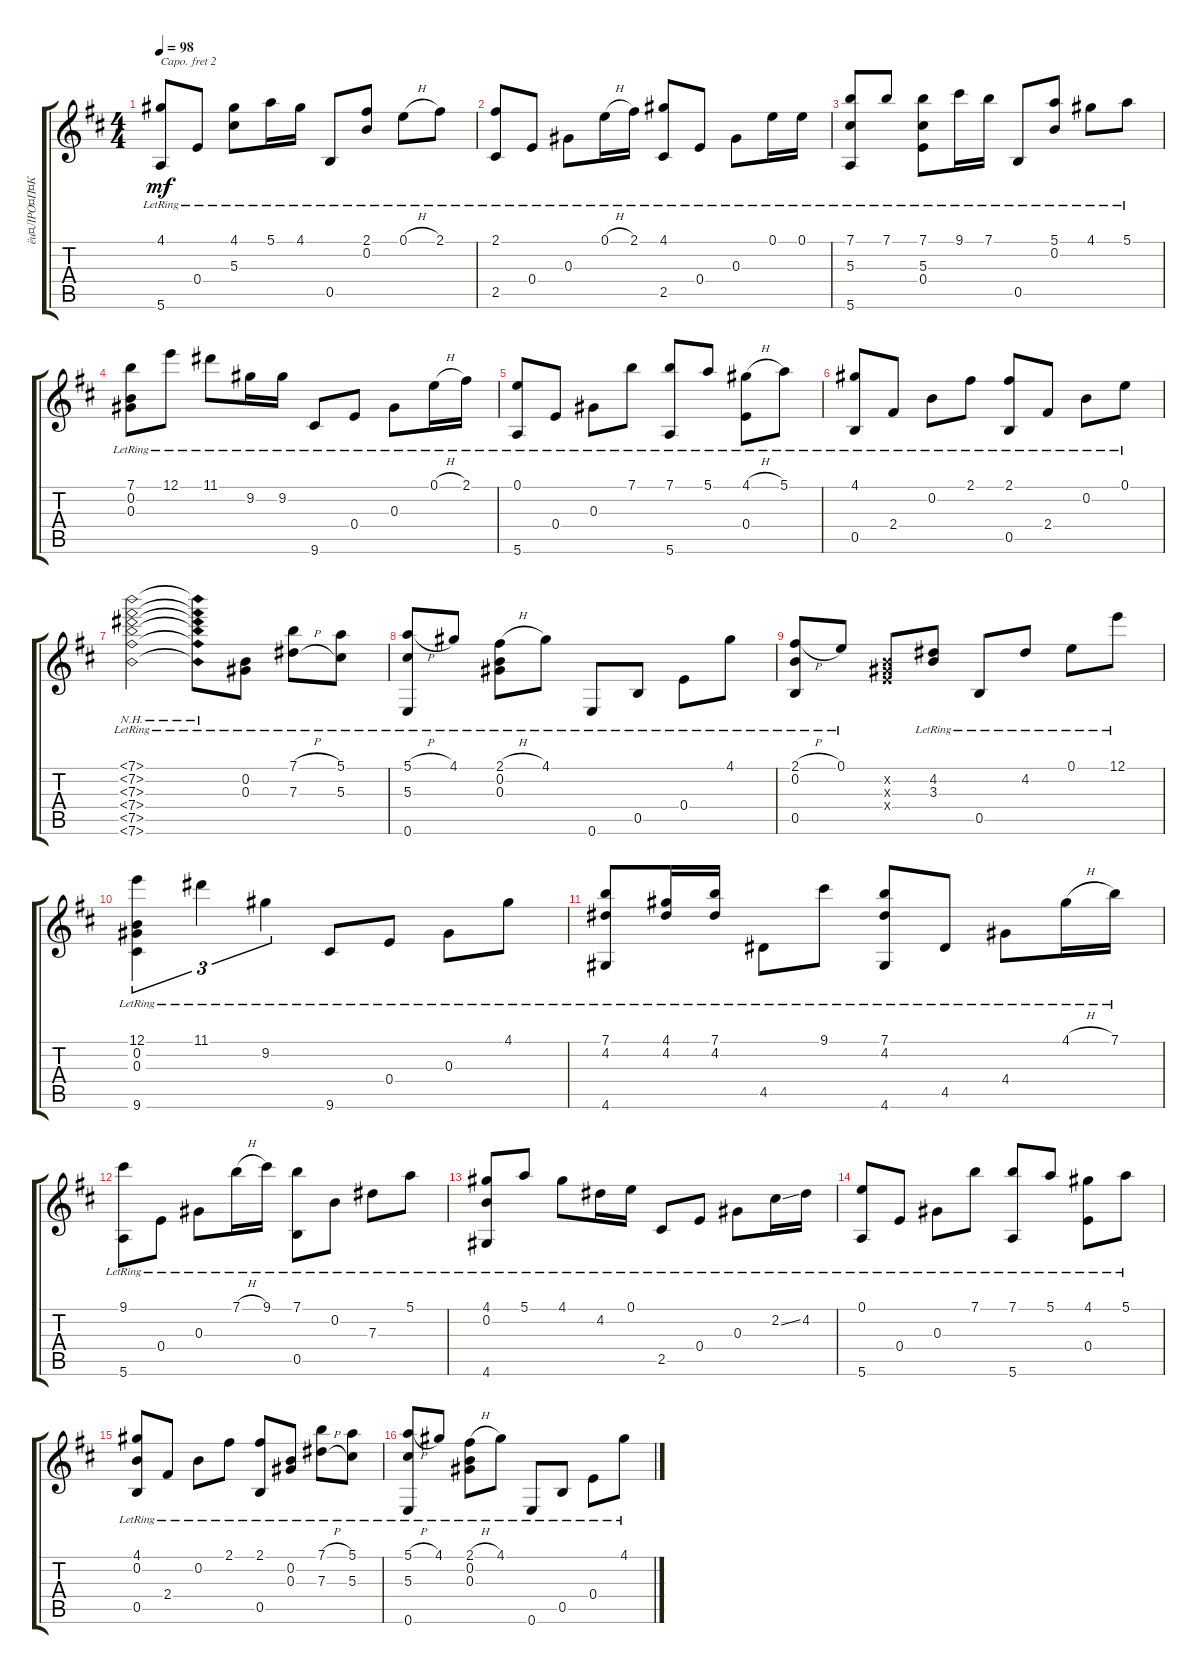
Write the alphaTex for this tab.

\track ("ёи¤ЛРО¤П¤К¤¤¤±¤м¤Й" "ёи¤ЛРО¤П¤К") {instrument acousticguitarsteel}
\staff {score tabs}
\capo 2
\tuning (D4 A3 Gb3 D3 A2 D2) {hide}
\ts (4 4)
\tempo 98
\clef g2
\ks d
(4.1{lr} 5.6{lr}).8{dy mf} 0.4{lr}.8 (4.1{lr} 5.3{lr}).8 5.1{lr}.16 4.1{lr}.16 0.5{lr}.8 (2.1{lr} 0.2{lr}).8 0.1{h lr}.8 2.1{lr}.8 |
(2.1{lr} 2.5{lr}).8 0.4{lr}.8 0.3{lr}.8 0.1{h lr}.16 2.1{lr}.16 (4.1{lr} 2.5{lr}).8 0.4{lr}.8 0.3{lr}.8 0.1{lr}.16 0.1{lr}.16 |
(7.1{lr} 5.3{lr} 5.6{lr}).8 7.1{lr}.8 (7.1{lr} 5.3{lr} 0.4{lr}).8 9.1{lr}.16 7.1{lr}.16 0.5{lr}.8 (5.1{lr} 0.2{lr}).8 4.1{lr}.8 5.1{lr}.8 |
(7.1{lr} 0.2{lr} 0.3{lr}).8 12.1{lr}.8 11.1{lr}.8 9.2{lr}.16 9.2{lr}.16 9.6{lr}.8 0.4{lr}.8 0.3{lr}.8 0.1{h lr}.16 2.1{lr}.16 |
(0.1{lr} 5.6{lr}).8 0.4{lr}.8 0.3{lr}.8 7.1{lr}.8 (7.1{lr} 5.6{lr}).8 5.1{lr}.8 (4.1{h lr} 0.4{lr}).8 5.1{lr}.8 |
(4.1{lr} 0.5{lr}).8 2.4{lr}.8 0.2{lr}.8 2.1{lr}.8 (2.1{lr} 0.5{lr}).8 2.4{lr}.8 0.2{lr}.8 0.1{lr}.8 |
(7.1{nh lr} 7.2{nh lr} 7.3{nh lr} 7.4{nh lr} 7.5{nh lr} 7.6{nh lr}).2 (7.1{nh lr t} 7.2{nh lr t} 7.3{nh lr t} 7.4{nh lr t} 7.5{nh lr t} 7.6{nh lr t}).8 (0.2{lr} 0.3{lr}).8 (7.1{h lr} 7.3{h lr}).8 (5.1{lr} 5.3{lr}).8 |
(5.1{h lr} 5.3{lr} 0.6{lr}).8 4.1{lr}.8 (2.1{h lr} 0.2{lr} 0.3{lr}).8 4.1{lr}.8 0.6{lr}.8 0.5{lr}.8 0.4{lr}.8 4.1{lr}.8 |
(2.1{h lr} 0.2{lr} 0.5{lr}).8 0.1{lr}.8 (0.2{x} 0.3{x} 0.4{x}).8 (4.2{lr} 3.3{lr}).8 0.5{lr}.8 4.2{lr}.8 0.1{lr}.8 12.1{lr}.8 |
(12.1{lr} 0.2{lr} 0.3{lr} 9.6{lr}).4{tu (3 2)} 11.1{lr}.4{tu (3 2)} 9.2{lr}.4{tu (3 2)} 9.6{lr}.8 0.4{lr}.8 0.3{lr}.8 4.1{lr}.8 |
(7.1{lr} 4.2{lr} 4.6{lr}).8 (4.1{lr} 4.2{lr}).16 (7.1{lr} 4.2{lr}).16 4.5{lr}.8 9.1{lr}.8 (7.1{lr} 4.2{lr} 4.6{lr}).8 4.5{lr}.8 4.4{lr}.8 4.1{h lr}.16 7.1{lr}.16 |
(9.1{lr} 5.6{lr}).8 0.4{lr}.8 0.3{lr}.8 7.1{h lr}.16 9.1{lr}.16 (7.1{lr} 0.5{lr}).8 0.2{lr}.8 7.3{lr}.8 5.1{lr}.8 |
(4.1{lr} 0.2{lr} 4.6{lr}).8 5.1{lr}.8 4.1{lr}.8 4.2{lr}.16 0.1{lr}.16 2.5{lr}.8 0.4{lr}.8 0.3{lr}.8 2.2{ss lr}.16 4.2{lr}.16 |
(0.1{lr} 5.6{lr}).8 0.4{lr}.8 0.3{lr}.8 7.1{lr}.8 (7.1{lr} 5.6{lr}).8 5.1{lr}.8 (4.1{lr} 0.4{lr}).8 5.1{lr}.8 |
(4.1{lr} 0.2{lr} 0.5{lr}).8 2.4{lr}.8 0.2{lr}.8 2.1{lr}.8 (2.1{lr} 0.5{lr}).8 (0.2{lr} 0.3{lr}).8 (7.1{h lr} 7.3{h lr}).8 (5.1{lr} 5.3{lr}).8 |
(5.1{h lr} 5.3{lr} 0.6{lr}).8 4.1{lr}.8 (2.1{h lr} 0.2{lr} 0.3{lr}).8 4.1{lr}.8 0.6{lr}.8 0.5{lr}.8 0.4{lr}.8 4.1{lr}.8
